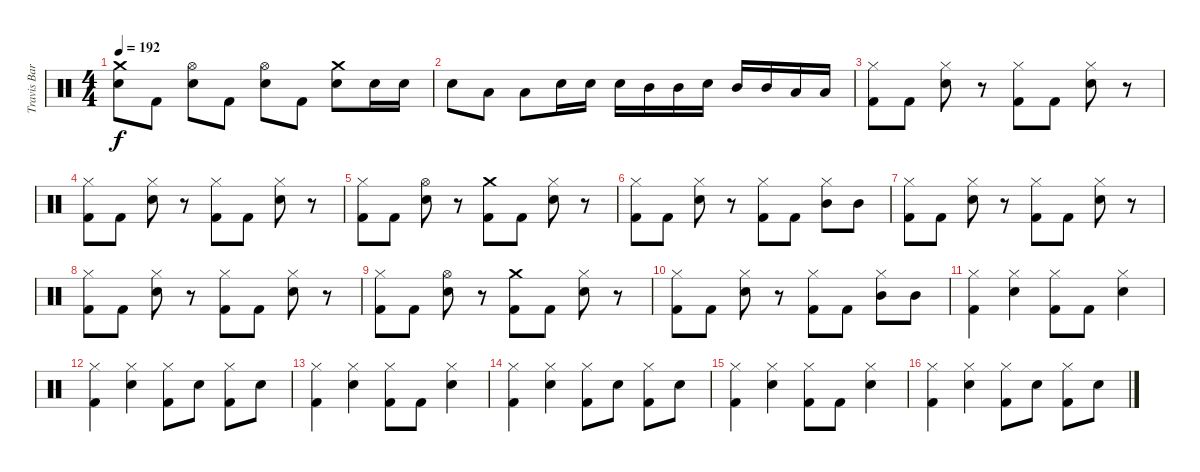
\track ("Travis Barker (Drums)" "Travis Bar") {instrument percussion}
\staff {score}
\articulation defaults
\ts (4 4)
\tempo 192
\clef neutral
\ks c
("Crash medium (hit)" "Electric Snare (hit)").8{dy f} "Kick (hit) 2".8 ("Hi-Hat (open)" "Electric Snare (hit)").8 "Kick (hit) 2".8 ("Hi-Hat (open)" "Electric Snare (hit)").8 "Kick (hit) 2".8 ("Electric Snare (hit)" "Crash medium (hit)").8 "Electric Snare (hit)".16 "Electric Snare (hit)".16 |
"Electric Snare (hit)".8 "Low Floor Tom (hit)".8 "Low Floor Tom (hit)".8 "Electric Snare (hit)".16 "Electric Snare (hit)".16 "Electric Snare (hit)".16 "Mid Tom (hit)".16 "Mid Tom (hit)".16 "Electric Snare (hit)".16 "Mid Tom (hit)".16 "Mid Tom (hit)".16 "Low Floor Tom (hit)".16 "Low Floor Tom (hit)".16 |
("Kick (hit) 2" "Hi-Hat (closed)").8 "Kick (hit) 2".8 ("Electric Snare (hit)" "Hi-Hat (closed)").8 r.8 ("Kick (hit) 2" "Hi-Hat (closed)").8 "Kick (hit) 2".8 ("Electric Snare (hit)" "Hi-Hat (closed)").8 r.8 |
("Kick (hit) 2" "Hi-Hat (closed)").8 "Kick (hit) 2".8 ("Electric Snare (hit)" "Hi-Hat (closed)").8 r.8 ("Kick (hit) 2" "Hi-Hat (closed)").8 "Kick (hit) 2".8 ("Electric Snare (hit)" "Hi-Hat (closed)").8 r.8 |
("Kick (hit) 2" "Hi-Hat (closed)").8 "Kick (hit) 2".8 ("Electric Snare (hit)" "Hi-Hat (open)").8 r.8 ("Kick (hit) 2" "Crash medium (hit)").8 "Kick (hit) 2".8 ("Electric Snare (hit)" "Hi-Hat (closed)").8 r.8 |
("Kick (hit) 2" "Hi-Hat (closed)").8 "Kick (hit) 2".8 ("Electric Snare (hit)" "Hi-Hat (closed)").8 r.8 ("Kick (hit) 2" "Hi-Hat (closed)").8 "Kick (hit) 2".8 ("Mid Tom (hit)" "Hi-Hat (closed)").8 "Mid Tom (hit)".8 |
("Kick (hit) 2" "Hi-Hat (closed)").8 "Kick (hit) 2".8 ("Electric Snare (hit)" "Hi-Hat (closed)").8 r.8 ("Kick (hit) 2" "Hi-Hat (closed)").8 "Kick (hit) 2".8 ("Electric Snare (hit)" "Hi-Hat (closed)").8 r.8 |
("Kick (hit) 2" "Hi-Hat (closed)").8 "Kick (hit) 2".8 ("Electric Snare (hit)" "Hi-Hat (closed)").8 r.8 ("Kick (hit) 2" "Hi-Hat (closed)").8 "Kick (hit) 2".8 ("Electric Snare (hit)" "Hi-Hat (closed)").8 r.8 |
("Kick (hit) 2" "Hi-Hat (closed)").8 "Kick (hit) 2".8 ("Electric Snare (hit)" "Hi-Hat (open)").8 r.8 ("Kick (hit) 2" "Crash medium (hit)").8 "Kick (hit) 2".8 ("Electric Snare (hit)" "Hi-Hat (closed)").8 r.8 |
("Kick (hit) 2" "Hi-Hat (closed)").8 "Kick (hit) 2".8 ("Electric Snare (hit)" "Hi-Hat (closed)").8 r.8 ("Kick (hit) 2" "Hi-Hat (closed)").8 "Kick (hit) 2".8 ("Mid Tom (hit)" "Hi-Hat (closed)").8 "Mid Tom (hit)".8 |
("Kick (hit) 2" "Hi-Hat (closed)").4 ("Electric Snare (hit)" "Hi-Hat (closed)").4 ("Kick (hit) 2" "Hi-Hat (closed)").8 "Kick (hit) 2".8 ("Electric Snare (hit)" "Hi-Hat (closed)").4 |
("Kick (hit) 2" "Hi-Hat (closed)").4 ("Electric Snare (hit)" "Hi-Hat (closed)").4 ("Kick (hit) 2" "Hi-Hat (closed)").8 "Electric Snare (hit)".8 ("Kick (hit) 2" "Hi-Hat (closed)").8 "Electric Snare (hit)".8 |
("Kick (hit) 2" "Hi-Hat (closed)").4 ("Electric Snare (hit)" "Hi-Hat (closed)").4 ("Kick (hit) 2" "Hi-Hat (closed)").8 "Kick (hit) 2".8 ("Electric Snare (hit)" "Hi-Hat (closed)").4 |
("Kick (hit) 2" "Hi-Hat (closed)").4 ("Electric Snare (hit)" "Hi-Hat (closed)").4 ("Kick (hit) 2" "Hi-Hat (closed)").8 "Electric Snare (hit)".8 ("Kick (hit) 2" "Hi-Hat (closed)").8 "Electric Snare (hit)".8 |
("Kick (hit) 2" "Hi-Hat (closed)").4 ("Electric Snare (hit)" "Hi-Hat (closed)").4 ("Kick (hit) 2" "Hi-Hat (closed)").8 "Kick (hit) 2".8 ("Electric Snare (hit)" "Hi-Hat (closed)").4 |
("Kick (hit) 2" "Hi-Hat (closed)").4 ("Electric Snare (hit)" "Hi-Hat (closed)").4 ("Kick (hit) 2" "Hi-Hat (closed)").8 "Electric Snare (hit)".8 ("Kick (hit) 2" "Hi-Hat (closed)").8 "Electric Snare (hit)".8
